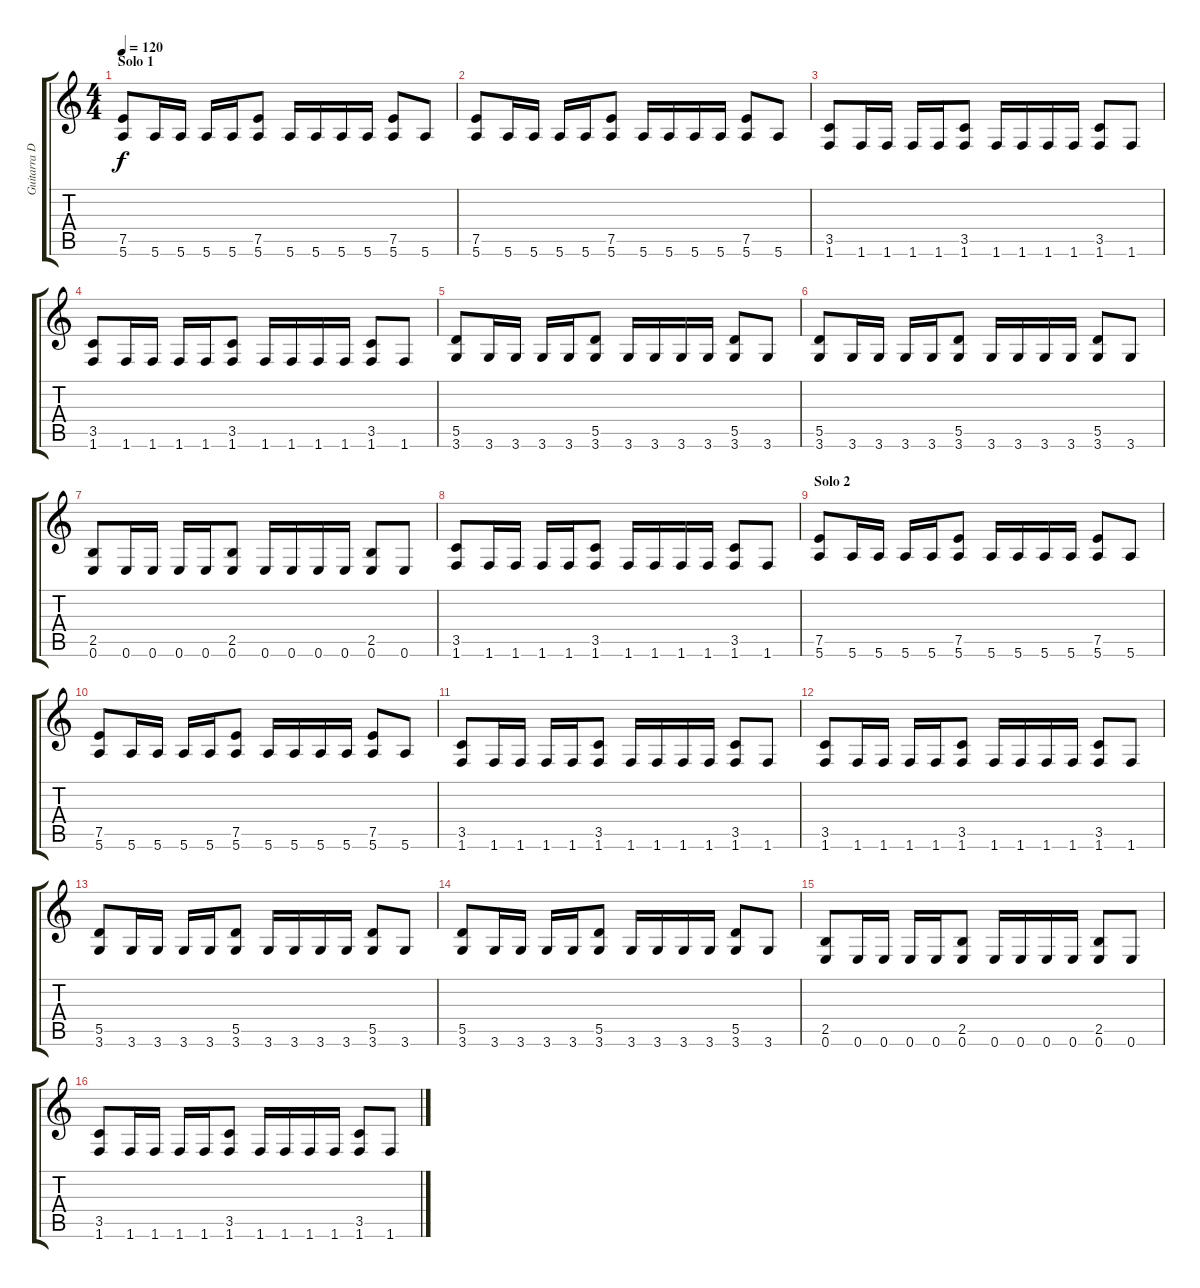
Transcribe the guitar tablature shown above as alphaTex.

\track ("Guitarra Distorção 1" "Guitarra D") {instrument distortionguitar}
\staff {score tabs}
\tuning (E4 B3 G3 D3 A2 E2) {hide}
\ts (4 4)
\section ("" "Solo 1")
\tempo 120
\clef g2
\ks c
(7.5 5.6).8{dy f volume 10} 5.6.16 5.6.16 5.6.16 5.6.16 (7.5 5.6).8 5.6.16 5.6.16 5.6.16 5.6.16 (7.5 5.6).8 5.6.8 |
(7.5 5.6).8 5.6.16 5.6.16 5.6.16 5.6.16 (7.5 5.6).8 5.6.16 5.6.16 5.6.16 5.6.16 (7.5 5.6).8 5.6.8 |
(3.5 1.6).8 1.6.16 1.6.16 1.6.16 1.6.16 (3.5 1.6).8 1.6.16 1.6.16 1.6.16 1.6.16 (3.5 1.6).8 1.6.8 |
(3.5 1.6).8 1.6.16 1.6.16 1.6.16 1.6.16 (3.5 1.6).8 1.6.16 1.6.16 1.6.16 1.6.16 (3.5 1.6).8 1.6.8 |
(5.5 3.6).8 3.6.16 3.6.16 3.6.16 3.6.16 (5.5 3.6).8 3.6.16 3.6.16 3.6.16 3.6.16 (5.5 3.6).8 3.6.8 |
(5.5 3.6).8 3.6.16 3.6.16 3.6.16 3.6.16 (5.5 3.6).8 3.6.16 3.6.16 3.6.16 3.6.16 (5.5 3.6).8 3.6.8 |
(2.5 0.6).8 0.6.16 0.6.16 0.6.16 0.6.16 (2.5 0.6).8 0.6.16 0.6.16 0.6.16 0.6.16 (2.5 0.6).8 0.6.8 |
(3.5 1.6).8 1.6.16 1.6.16 1.6.16 1.6.16 (3.5 1.6).8 1.6.16 1.6.16 1.6.16 1.6.16 (3.5 1.6).8 1.6.8 |
\section ("" "Solo 2")
(7.5 5.6).8{volume 10} 5.6.16 5.6.16 5.6.16 5.6.16 (7.5 5.6).8 5.6.16 5.6.16 5.6.16 5.6.16 (7.5 5.6).8 5.6.8 |
(7.5 5.6).8 5.6.16 5.6.16 5.6.16 5.6.16 (7.5 5.6).8 5.6.16 5.6.16 5.6.16 5.6.16 (7.5 5.6).8 5.6.8 |
(3.5 1.6).8 1.6.16 1.6.16 1.6.16 1.6.16 (3.5 1.6).8 1.6.16 1.6.16 1.6.16 1.6.16 (3.5 1.6).8 1.6.8 |
(3.5 1.6).8 1.6.16 1.6.16 1.6.16 1.6.16 (3.5 1.6).8 1.6.16 1.6.16 1.6.16 1.6.16 (3.5 1.6).8 1.6.8 |
(5.5 3.6).8 3.6.16 3.6.16 3.6.16 3.6.16 (5.5 3.6).8 3.6.16 3.6.16 3.6.16 3.6.16 (5.5 3.6).8 3.6.8 |
(5.5 3.6).8 3.6.16 3.6.16 3.6.16 3.6.16 (5.5 3.6).8 3.6.16 3.6.16 3.6.16 3.6.16 (5.5 3.6).8 3.6.8 |
(2.5 0.6).8 0.6.16 0.6.16 0.6.16 0.6.16 (2.5 0.6).8 0.6.16 0.6.16 0.6.16 0.6.16 (2.5 0.6).8 0.6.8 |
(3.5 1.6).8 1.6.16 1.6.16 1.6.16 1.6.16 (3.5 1.6).8 1.6.16 1.6.16 1.6.16 1.6.16 (3.5 1.6).8 1.6.8
